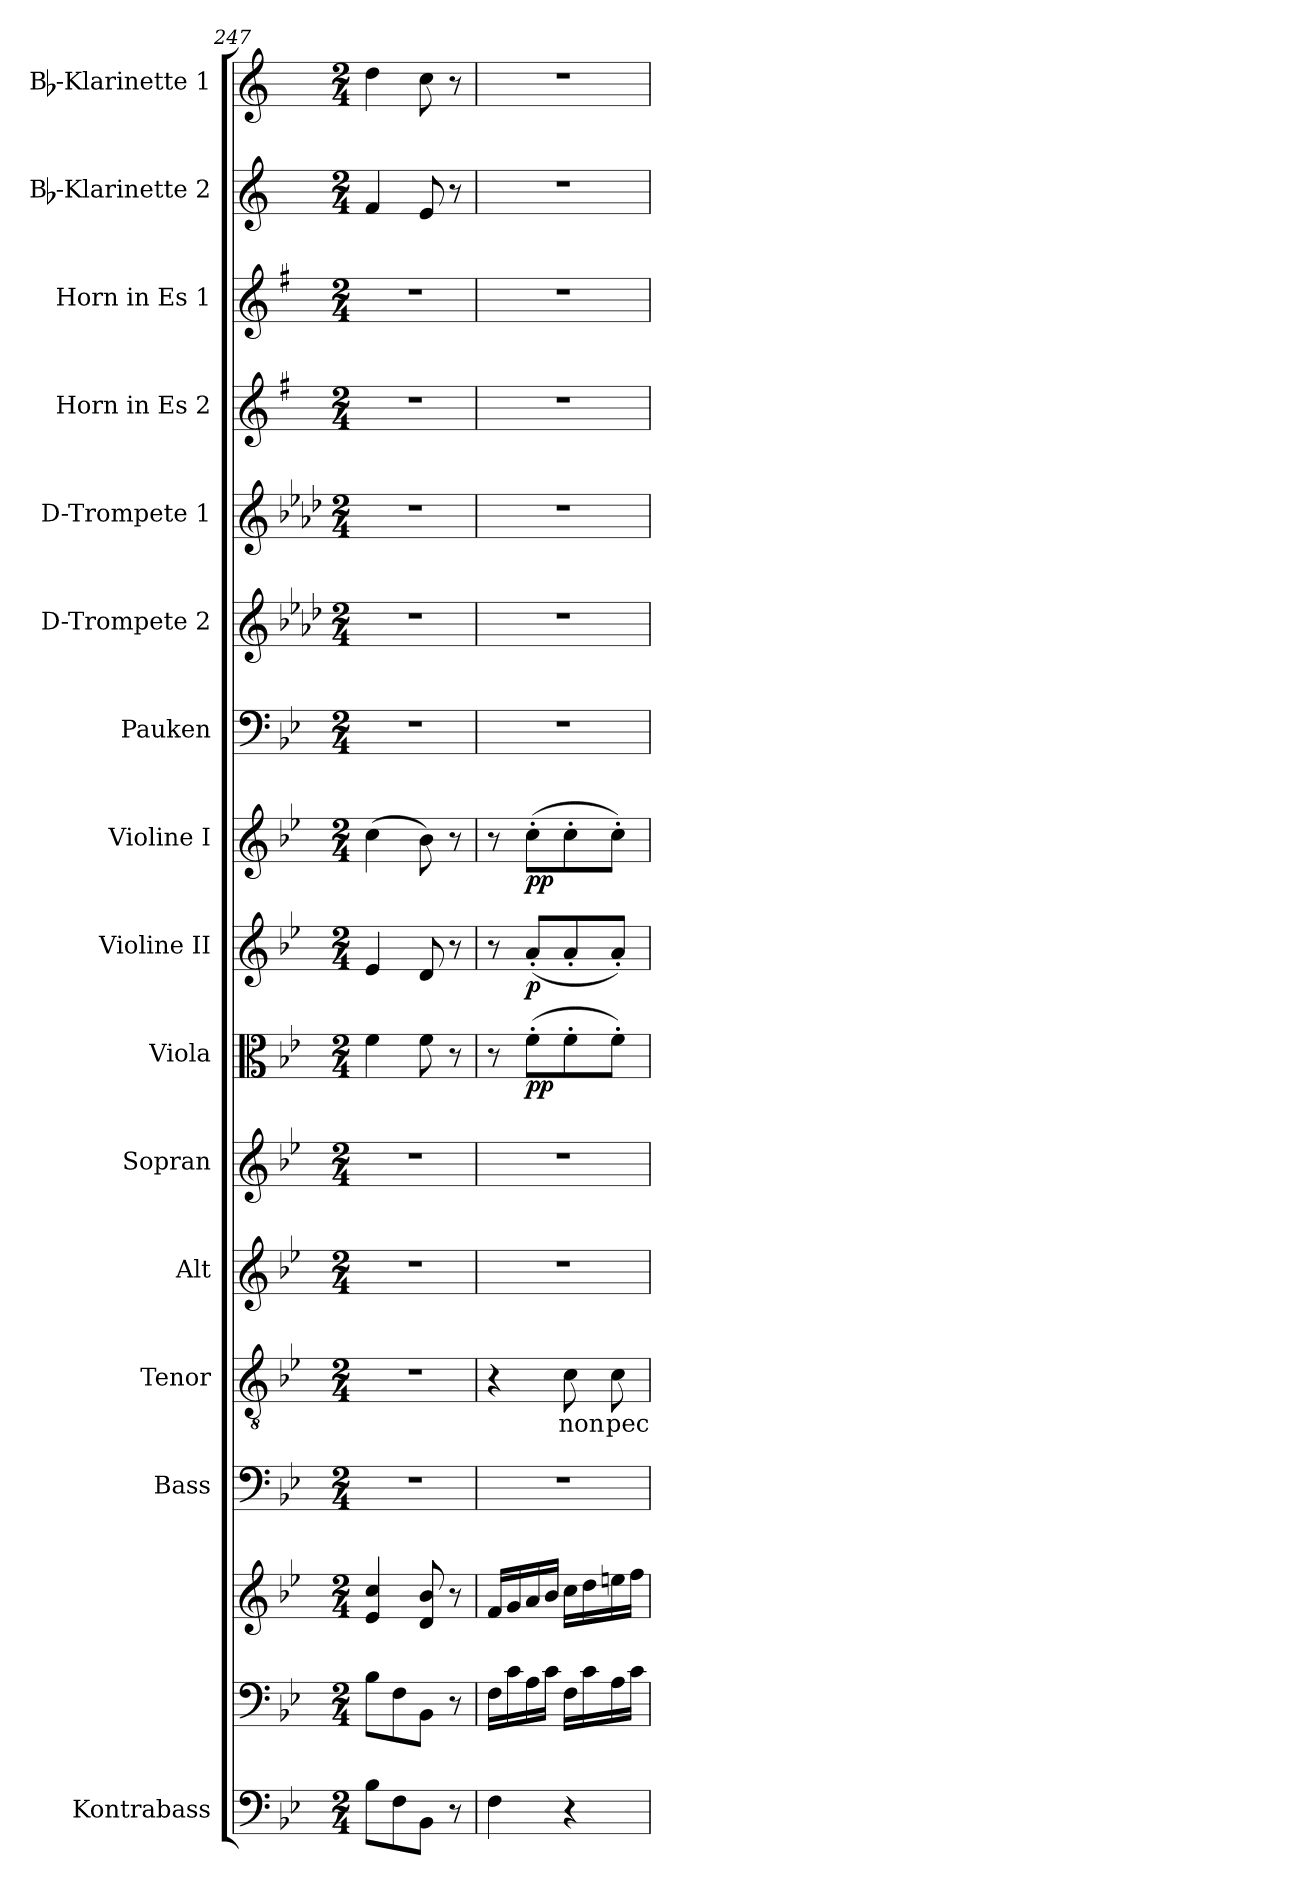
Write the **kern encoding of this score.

**kern	**kern	**kern	**kern	**kern	**text	**kern	**kern	**kern	**dynam	**kern	**dynam	**kern	**dynam	**kern	**kern	**kern	**kern	**kern	**kern	**kern
*part16	*part15	*part15	*part14	*part13	*part13	*part12	*part11	*part10	*part10	*part9	*part9	*part8	*part8	*part7	*part6	*part5	*part4	*part3	*part2	*part1
*staff17	*staff16	*staff15	*staff14	*staff13	*staff13	*staff12	*staff11	*staff10	*staff10	*staff9	*staff9	*staff8	*staff8	*staff7	*staff6	*staff5	*staff4	*staff3	*staff2	*staff1
*I"Kontrabass	*	*	*I"Bass	*I"Tenor	*	*I"Alt	*I"Sopran	*I"Viola	*	*I"Violine II	*	*I"Violine I	*	*I"Pauken	*I"D-Trompete 2	*I"D-Trompete 1	*I"Horn in Es 2	*I"Horn in Es 1	*I"Bb-Klarinette 2	*I"Bb-Klarinette 1
*I'Kb.	*	*	*I'B.	*I'T.	*	*I'A.	*I'S.	*I'Vla.	*	*I'Vl. II	*	*I'Vl. I	*	*I'Pk.	*I'D Trp. 2	*I'D Trp. 1	*	*	*I'Bb Kl. 2	*I'Bb Kl. 1
*clefF4	*clefF4	*clefG2	*clefF4	*clefGv2	*	*clefG2	*clefG2	*clefC3	*	*clefG2	*	*clefG2	*	*clefF4	*clefG2	*clefG2	*clefG2	*clefG2	*clefG2	*clefG2
*ITrd7c12	*	*	*	*	*	*	*	*	*	*	*	*	*	*	*ITrd-1c-2	*ITrd-1c-2	*ITrd5c9	*ITrd5c9	*ITrd1c2	*ITrd1c2
*k[b-e-]	*k[b-e-]	*k[b-e-]	*k[b-e-]	*k[b-e-]	*	*k[b-e-]	*k[b-e-]	*k[b-e-]	*	*k[b-e-]	*	*k[b-e-]	*	*k[b-e-]	*k[b-e-]	*k[b-e-]	*k[b-e-]	*k[b-e-]	*k[b-e-]	*k[b-e-]
*B-:	*B-:	*B-:	*B-:	*B-:	*	*B-:	*B-:	*B-:	*	*B-:	*	*B-:	*	*B-:	*B-:	*B-:	*B-:	*B-:	*B-:	*B-:
*M2/4	*M2/4	*M2/4	*M2/4	*M2/4	*	*M2/4	*M2/4	*M2/4	*	*M2/4	*	*M2/4	*	*M2/4	*M2/4	*M2/4	*M2/4	*M2/4	*M2/4	*M2/4
=247	=247	=247	=247	=247	=247	=247	=247	=247	=247	=247	=247	=247	=247	=247	=247	=247	=247	=247	=247	=247
8BB-\L	8B-\L	4e-/ 4cc/	2r	2r	.	2r	2r	4f\	.	4e-/	.	(>4cc\	.	2r	2r	2r	2r	2r	4e-/	4cc\
8FF\	8F\	.	.	.	.	.	.	.	.	.	.	.	.	.	.	.	.	.	.	.
8BBB-\J	8BB-\J	8d/ 8b-/	.	.	.	.	.	8f\	.	8d/	.	8b-\)	.	.	.	.	.	.	8d/	8b-\
8r	8r	8r	.	.	.	.	.	8r	.	8r	.	8r	.	.	.	.	.	.	8r	8r
=248	=248	=248	=248	=248	=248	=248	=248	=248	=248	=248	=248	=248	=248	=248	=248	=248	=248	=248	=248	=248
4FF\	16F\LL	16f/LL	2r	4r	.	2r	2r	8r	.	8r	.	8r	.	2r	2r	2r	2r	2r	2r	2r
.	16c\	16g/	.	.	.	.	.	.	.	.	.	.	.	.	.	.	.	.	.	.
!	!	!	!	!	!	!	!	!	!LO:DY:b	!	!LO:DY:b	!	!LO:DY:b	!	!	!	!	!	!	!
.	16A\	16a/	.	.	.	.	.	(>8f'>\L	pp	(<8a'</L	p	(>8cc'>\L	pp	.	.	.	.	.	.	.
.	16c\JJ	16b-/JJ	.	.	.	.	.	.	.	.	.	.	.	.	.	.	.	.	.	.
!	!	!	!	!	!LO:LY:b	!	!	!	!	!	!	!	!	!	!	!	!	!	!	!
4r	16F\LL	16cc\LL	.	8c\	non	.	.	8f'>\	.	8a'</	.	8cc'>\	.	.	.	.	.	.	.	.
.	16c\	16dd\	.	.	.	.	.	.	.	.	.	.	.	.	.	.	.	.	.	.
!	!	!	!	!	!LO:LY:b	!	!	!	!	!	!	!	!	!	!	!	!	!	!	!
.	16A\	16een\	.	8c\	pec-	.	.	8f'>\J)	.	8a'</J)	.	8cc'>\J)	.	.	.	.	.	.	.	.
.	16c\JJ	16ff\JJ	.	.	.	.	.	.	.	.	.	.	.	.	.	.	.	.	.	.
=	=	=	=	=	=	=	=	=	=	=	=	=	=	=	=	=	=	=	=	=
*-	*-	*-	*-	*-	*-	*-	*-	*-	*-	*-	*-	*-	*-	*-	*-	*-	*-	*-	*-	*-
